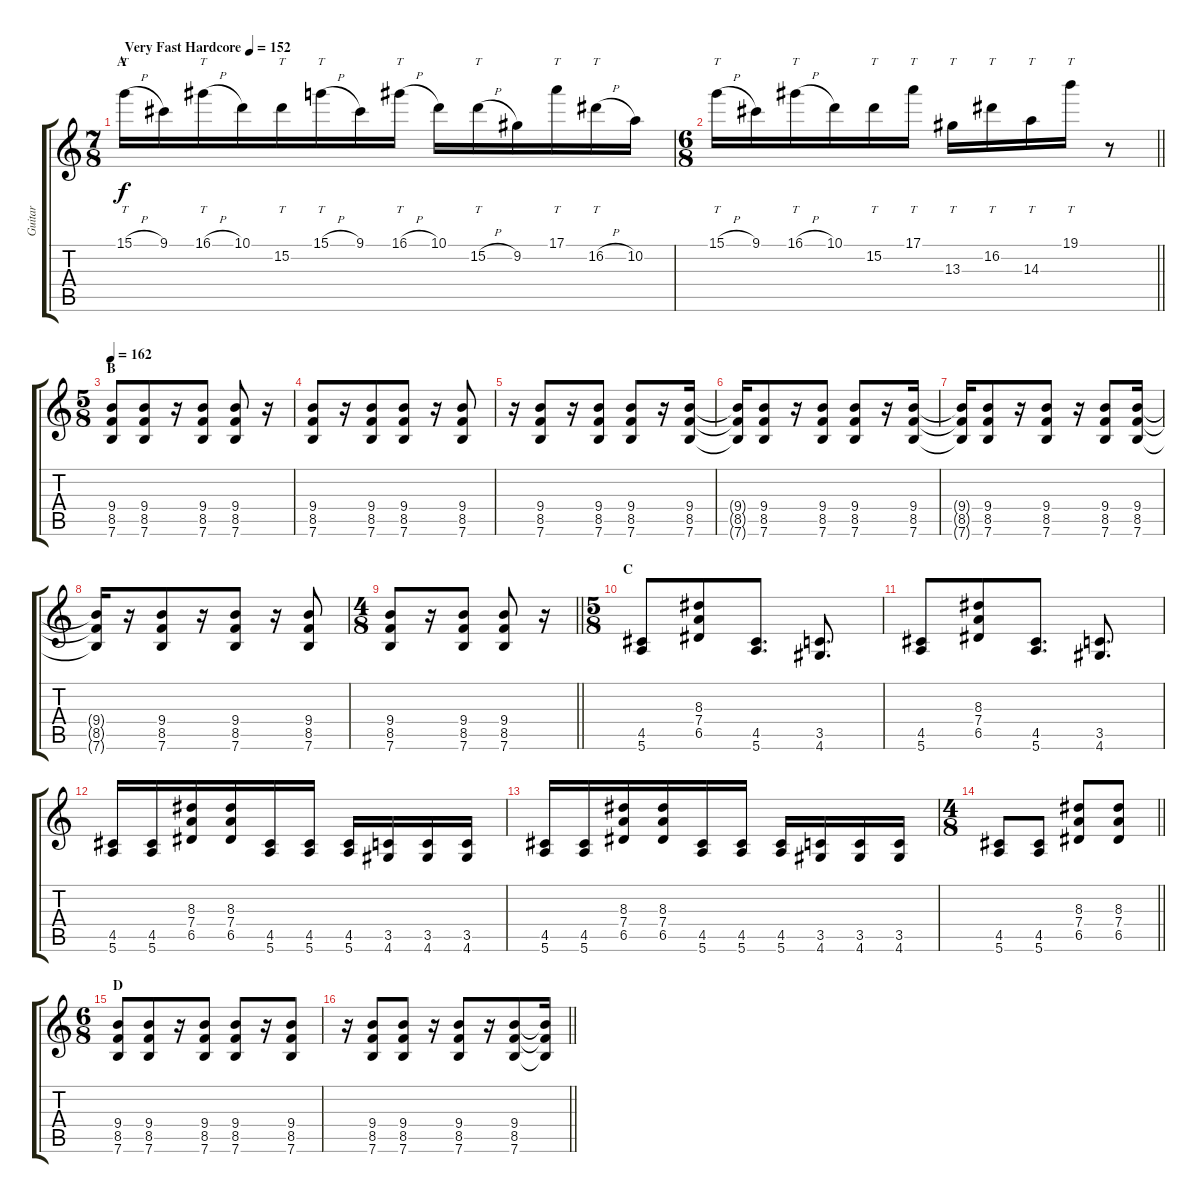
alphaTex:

\track ("Guitar" "Guitar") {instrument distortionguitar}
\staff {score tabs}
\tuning (E4 B3 G3 D3 A2 E2) {hide}
\ts (7 8)
\section ("" "A")
\tempo (152 "Very Fast Hardcore")
\clef g2
\ks c
15.1{h}.16{tt dy f instrument distortionguitar} 9.1.16 16.1{h}.16{tt} 10.1.16 15.2.16{tt} 15.1{h}.16{tt} 9.1.16 16.1{h}.16{tt} 10.1.16 15.2{h}.16{tt} 9.2.16 17.1.16{tt} 16.2{h}.16{tt} 10.2.16 |
\ts (6 8)
\barLineRight lightlight
15.1{h}.16{tt} 9.1.16 16.1{h}.16{tt} 10.1.16 15.2.16{tt} 17.1.16{tt} 13.3.16{tt} 16.2.16{tt} 14.3.16{tt} 19.1.16{tt} r.8 |
\ts (5 8)
\section ("" "B")
\tempo 162
(9.4 8.5 7.6).8 (9.4 8.5 7.6).8 r.16 (9.4 8.5 7.6).8 (9.4 8.5 7.6).8 r.16 |
(9.4 8.5 7.6).8 r.16 (9.4 8.5 7.6).8 (9.4 8.5 7.6).8 r.16 (9.4 8.5 7.6).8 |
r.16 (9.4 8.5 7.6).8 r.16 (9.4 8.5 7.6).8 (9.4 8.5 7.6).8 r.16 (9.4 8.5 7.6).16 |
(9.4{t} 8.5{t} 7.6{t}).16 (9.4 8.5 7.6).8 r.16 (9.4 8.5 7.6).8 (9.4 8.5 7.6).8 r.16 (9.4 8.5 7.6).16 |
(9.4{t} 8.5{t} 7.6{t}).16 (9.4 8.5 7.6).8 r.16 (9.4 8.5 7.6).8 r.16 (9.4 8.5 7.6).8 (9.4 8.5 7.6).16 |
(9.4{t} 8.5{t} 7.6{t}).16 r.16 (9.4 8.5 7.6).8 r.16 (9.4 8.5 7.6).8 r.16 (9.4 8.5 7.6).8 |
\ts (4 8)
\barLineRight lightlight
(9.4 8.5 7.6).8 r.16 (9.4 8.5 7.6).8 (9.4 8.5 7.6).8 r.16 |
\ts (5 8)
\section ("" "C")
(4.5 5.6).8 (8.3 7.4 6.5).8 (4.5 5.6).8{d} (3.5 4.6).8{d} |
(4.5 5.6).8 (8.3 7.4 6.5).8 (4.5 5.6).8{d} (3.5 4.6).8{d} |
(4.5 5.6).16 (4.5 5.6).16 (8.3 7.4 6.5).16 (8.3 7.4 6.5).16 (4.5 5.6).16 (4.5 5.6).16 (4.5 5.6).16 (3.5 4.6).16 (3.5 4.6).16 (3.5 4.6).16 |
(4.5 5.6).16 (4.5 5.6).16 (8.3 7.4 6.5).16 (8.3 7.4 6.5).16 (4.5 5.6).16 (4.5 5.6).16 (4.5 5.6).16 (3.5 4.6).16 (3.5 4.6).16 (3.5 4.6).16 |
\ts (4 8)
\barLineRight lightlight
(4.5 5.6).8 (4.5 5.6).8 (8.3 7.4 6.5).8 (8.3 7.4 6.5).8 |
\ts (6 8)
\section ("" "D")
(9.4 8.5 7.6).8 (9.4 8.5 7.6).8 r.16 (9.4 8.5 7.6).8 (9.4 8.5 7.6).8 r.16 (9.4 8.5 7.6).8 |
\barLineRight lightlight
r.16 (9.4 8.5 7.6).8 (9.4 8.5 7.6).8 r.16 (9.4 8.5 7.6).8 r.16 (9.4 8.5 7.6).8 (9.4{t} 8.5{t} 7.6{t}).16
